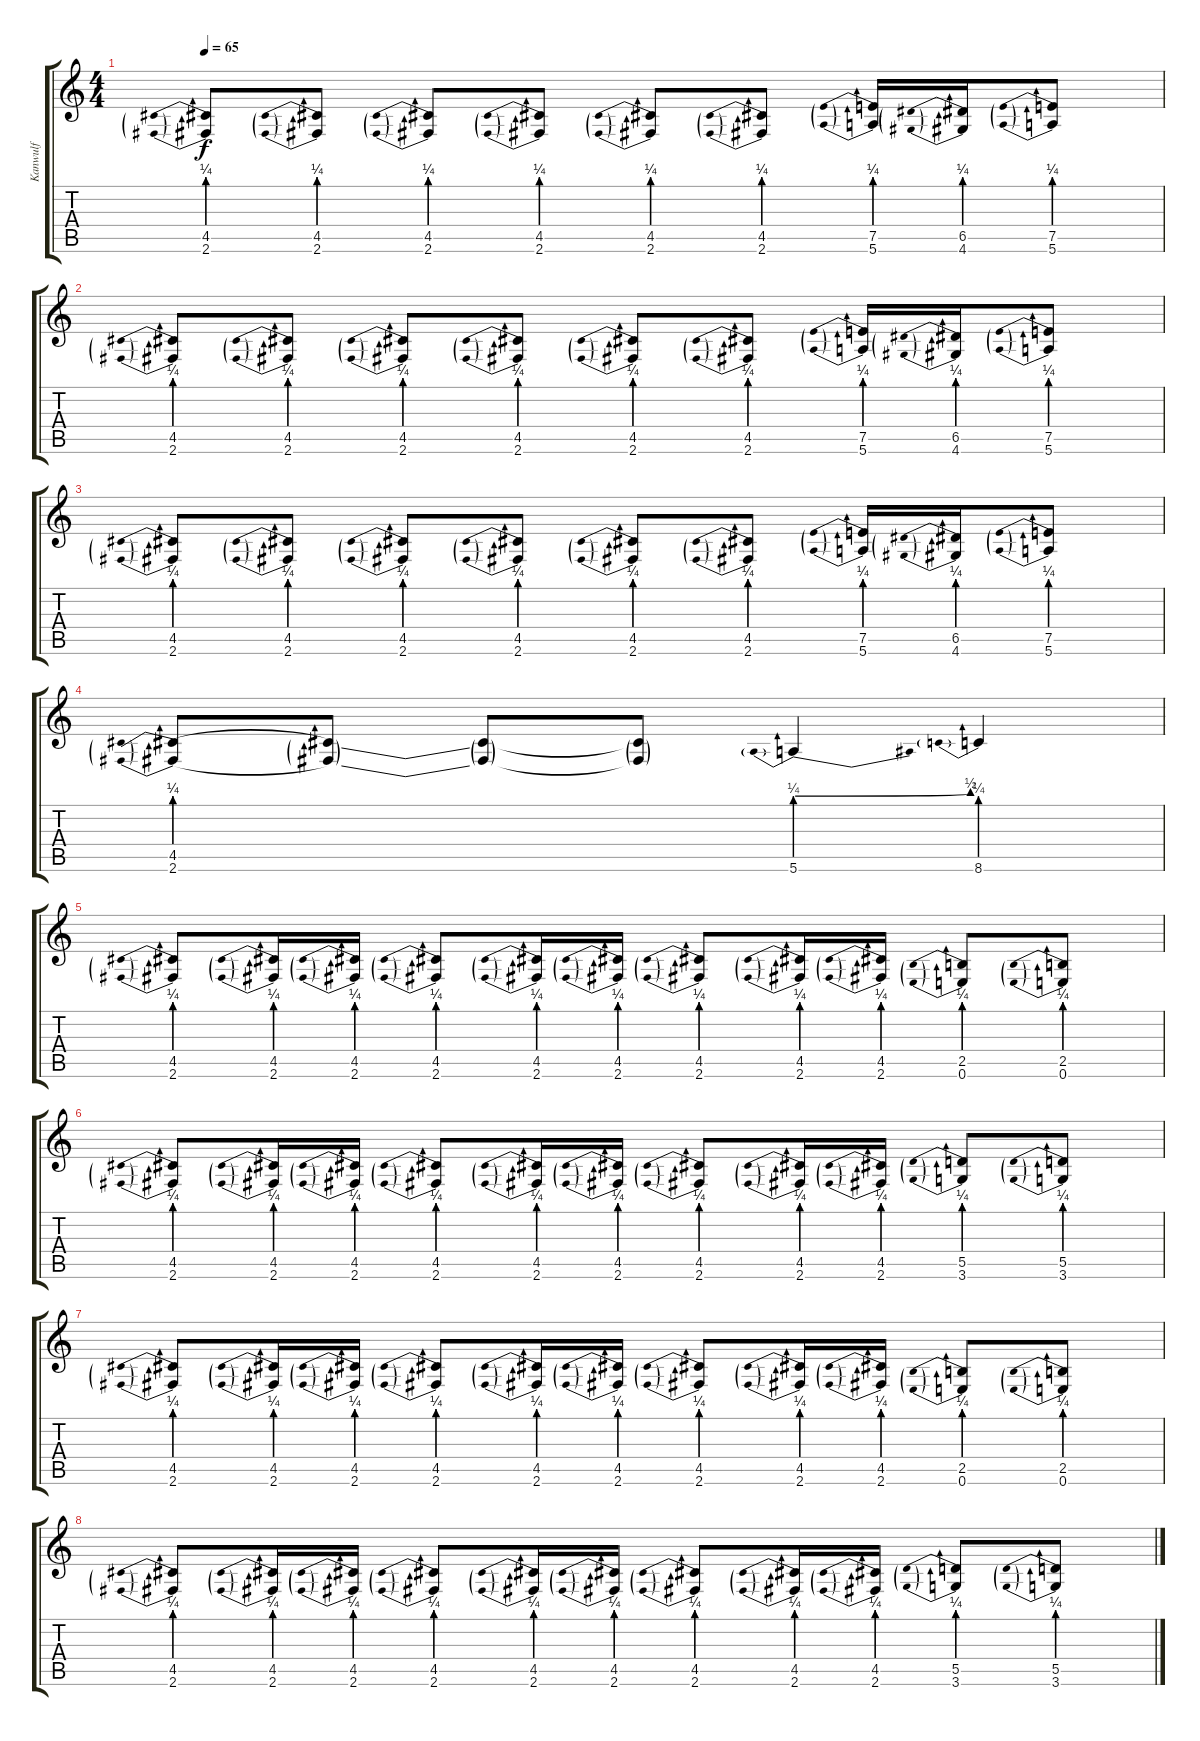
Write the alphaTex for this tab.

\track ("Kanwulf" "Kanwulf") {instrument distortionguitar}
\staff {score tabs}
\tuning (E4 B3 G3 D3 A2 E2) {hide}
\ts (4 4)
\tempo 65
\clef g2
\ks c
(4.5{be (prebend 0 1 60 1)} 2.6{be (prebend 0 1 60 1)}).8{dy f} (4.5{be (prebend 0 1 60 1)} 2.6{be (prebend 0 1 60 1)}).8 (4.5{be (prebend 0 1 60 1)} 2.6{be (prebend 0 1 60 1)}).8 (4.5{be (prebend 0 1 60 1)} 2.6{be (prebend 0 1 60 1)}).8 (4.5{be (prebend 0 1 60 1)} 2.6{be (prebend 0 1 60 1)}).8 (4.5{be (prebend 0 1 60 1)} 2.6{be (prebend 0 1 60 1)}).8 (7.5{be (prebend 0 1 60 1)} 5.6{be (prebend 0 1 60 1)}).16 (6.5{be (prebend 0 1 60 1)} 4.6{be (prebend 0 1 60 1)}).16 (7.5{be (prebend 0 1 60 1)} 5.6{be (prebend 0 1 60 1)}).8 |
(4.5{be (prebend 0 1 60 1)} 2.6{be (prebend 0 1 60 1)}).8 (4.5{be (prebend 0 1 60 1)} 2.6{be (prebend 0 1 60 1)}).8 (4.5{be (prebend 0 1 60 1)} 2.6{be (prebend 0 1 60 1)}).8 (4.5{be (prebend 0 1 60 1)} 2.6{be (prebend 0 1 60 1)}).8 (4.5{be (prebend 0 1 60 1)} 2.6{be (prebend 0 1 60 1)}).8 (4.5{be (prebend 0 1 60 1)} 2.6{be (prebend 0 1 60 1)}).8 (7.5{be (prebend 0 1 60 1)} 5.6{be (prebend 0 1 60 1)}).16 (6.5{be (prebend 0 1 60 1)} 4.6{be (prebend 0 1 60 1)}).16 (7.5{be (prebend 0 1 60 1)} 5.6{be (prebend 0 1 60 1)}).8 |
(4.5{be (prebend 0 1 60 1)} 2.6{be (prebend 0 1 60 1)}).8 (4.5{be (prebend 0 1 60 1)} 2.6{be (prebend 0 1 60 1)}).8 (4.5{be (prebend 0 1 60 1)} 2.6{be (prebend 0 1 60 1)}).8 (4.5{be (prebend 0 1 60 1)} 2.6{be (prebend 0 1 60 1)}).8 (4.5{be (prebend 0 1 60 1)} 2.6{be (prebend 0 1 60 1)}).8 (4.5{be (prebend 0 1 60 1)} 2.6{be (prebend 0 1 60 1)}).8 (7.5{be (prebend 0 1 60 1)} 5.6{be (prebend 0 1 60 1)}).16 (6.5{be (prebend 0 1 60 1)} 4.6{be (prebend 0 1 60 1)}).16 (7.5{be (prebend 0 1 60 1)} 5.6{be (prebend 0 1 60 1)}).8 |
(4.5{be (prebend 0 1 60 1)} 2.6{be (prebend 0 1 60 1)}).8 (4.5{t} 2.6{t}).8 (4.5{t} 2.6{t}).8 (4.5{t} 2.6{t}).8 5.6{be (prebendbend 0 1 60 2)}.4 8.6{be (prebend 0 1 60 1)}.4 |
(4.5{be (prebend 0 1 60 1)} 2.6{be (prebend 0 1 60 1)}).8 (4.5{be (prebend 0 1 60 1)} 2.6{be (prebend 0 1 60 1)}).16 (4.5{be (prebend 0 1 60 1)} 2.6{be (prebend 0 1 60 1)}).16 (4.5{be (prebend 0 1 60 1)} 2.6{be (prebend 0 1 60 1)}).8 (4.5{be (prebend 0 1 60 1)} 2.6{be (prebend 0 1 60 1)}).16 (4.5{be (prebend 0 1 60 1)} 2.6{be (prebend 0 1 60 1)}).16 (4.5{be (prebend 0 1 60 1)} 2.6{be (prebend 0 1 60 1)}).8 (4.5{be (prebend 0 1 60 1)} 2.6{be (prebend 0 1 60 1)}).16 (4.5{be (prebend 0 1 60 1)} 2.6{be (prebend 0 1 60 1)}).16 (2.5{be (prebend 0 1 60 1)} 0.6{be (prebend 0 1 60 1)}).8 (2.5{be (prebend 0 1 60 1)} 0.6{be (prebend 0 1 60 1)}).8 |
(4.5{be (prebend 0 1 60 1)} 2.6{be (prebend 0 1 60 1)}).8 (4.5{be (prebend 0 1 60 1)} 2.6{be (prebend 0 1 60 1)}).16 (4.5{be (prebend 0 1 60 1)} 2.6{be (prebend 0 1 60 1)}).16 (4.5{be (prebend 0 1 60 1)} 2.6{be (prebend 0 1 60 1)}).8 (4.5{be (prebend 0 1 60 1)} 2.6{be (prebend 0 1 60 1)}).16 (4.5{be (prebend 0 1 60 1)} 2.6{be (prebend 0 1 60 1)}).16 (4.5{be (prebend 0 1 60 1)} 2.6{be (prebend 0 1 60 1)}).8 (4.5{be (prebend 0 1 60 1)} 2.6{be (prebend 0 1 60 1)}).16 (4.5{be (prebend 0 1 60 1)} 2.6{be (prebend 0 1 60 1)}).16 (5.5{be (prebend 0 1 60 1)} 3.6{be (prebend 0 1 60 1)}).8 (5.5{be (prebend 0 1 60 1)} 3.6{be (prebend 0 1 60 1)}).8 |
(4.5{be (prebend 0 1 60 1)} 2.6{be (prebend 0 1 60 1)}).8 (4.5{be (prebend 0 1 60 1)} 2.6{be (prebend 0 1 60 1)}).16 (4.5{be (prebend 0 1 60 1)} 2.6{be (prebend 0 1 60 1)}).16 (4.5{be (prebend 0 1 60 1)} 2.6{be (prebend 0 1 60 1)}).8 (4.5{be (prebend 0 1 60 1)} 2.6{be (prebend 0 1 60 1)}).16 (4.5{be (prebend 0 1 60 1)} 2.6{be (prebend 0 1 60 1)}).16 (4.5{be (prebend 0 1 60 1)} 2.6{be (prebend 0 1 60 1)}).8 (4.5{be (prebend 0 1 60 1)} 2.6{be (prebend 0 1 60 1)}).16 (4.5{be (prebend 0 1 60 1)} 2.6{be (prebend 0 1 60 1)}).16 (2.5{be (prebend 0 1 60 1)} 0.6{be (prebend 0 1 60 1)}).8 (2.5{be (prebend 0 1 60 1)} 0.6{be (prebend 0 1 60 1)}).8 |
(4.5{be (prebend 0 1 60 1)} 2.6{be (prebend 0 1 60 1)}).8 (4.5{be (prebend 0 1 60 1)} 2.6{be (prebend 0 1 60 1)}).16 (4.5{be (prebend 0 1 60 1)} 2.6{be (prebend 0 1 60 1)}).16 (4.5{be (prebend 0 1 60 1)} 2.6{be (prebend 0 1 60 1)}).8 (4.5{be (prebend 0 1 60 1)} 2.6{be (prebend 0 1 60 1)}).16 (4.5{be (prebend 0 1 60 1)} 2.6{be (prebend 0 1 60 1)}).16 (4.5{be (prebend 0 1 60 1)} 2.6{be (prebend 0 1 60 1)}).8 (4.5{be (prebend 0 1 60 1)} 2.6{be (prebend 0 1 60 1)}).16 (4.5{be (prebend 0 1 60 1)} 2.6{be (prebend 0 1 60 1)}).16 (5.5{be (prebend 0 1 60 1)} 3.6{be (prebend 0 1 60 1)}).8 (5.5{be (prebend 0 1 60 1)} 3.6{be (prebend 0 1 60 1)}).8
